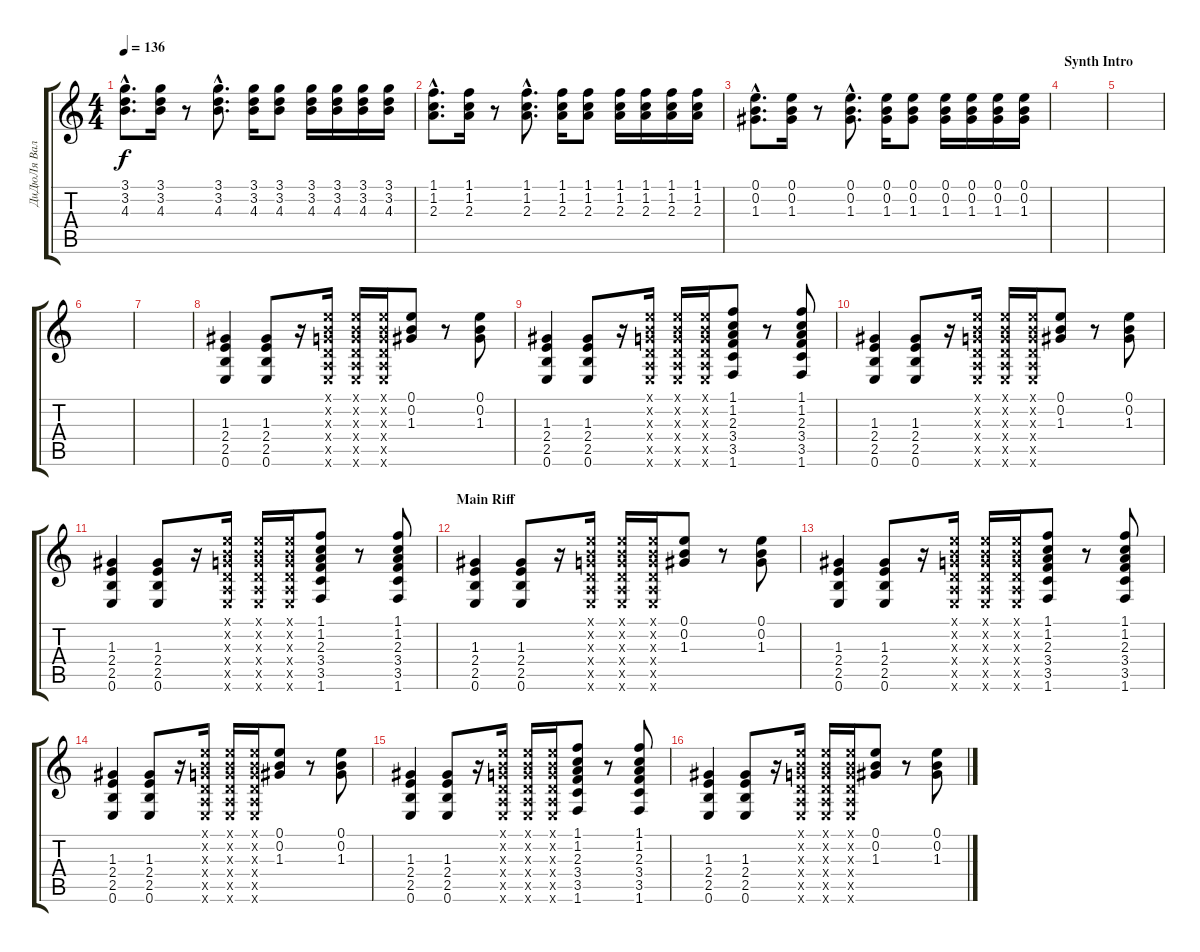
\track ("ДиДюЛя Валерий - 2-ая гитара" "ДиДюЛя Вал") {instrument acousticguitarnylon}
\staff {score tabs}
\tuning (E4 B3 G3 D3 A2 E2) {hide}
\ts (4 4)
\tempo 136
\clef g2
\ks c
(3.1{hac} 3.2{hac} 4.3{hac}).8{d dy f} (3.1 3.2 4.3).16 r.8 (3.1{hac} 3.2{hac} 4.3{hac}).8{d} (3.1 3.2 4.3).16 (3.1 3.2 4.3).8 (3.1 3.2 4.3).16 (3.1 3.2 4.3).16 (3.1 3.2 4.3).16 (3.1 3.2 4.3).16 |
(1.1{hac} 1.2{hac} 2.3{hac}).8{d} (1.1 1.2 2.3).16 r.8 (1.1{hac} 1.2{hac} 2.3{hac}).8{d} (1.1 1.2 2.3).16 (1.1 1.2 2.3).8 (1.1 1.2 2.3).16 (1.1 1.2 2.3).16 (1.1 1.2 2.3).16 (1.1 1.2 2.3).16 |
(0.1{hac} 0.2{hac} 1.3{hac}).8{d} (0.1 0.2 1.3).16 r.8 (0.1{hac} 0.2{hac} 1.3{hac}).8{d} (0.1 0.2 1.3).16 (0.1 0.2 1.3).8 (0.1 0.2 1.3).16 (0.1 0.2 1.3).16 (0.1 0.2 1.3).16 (0.1 0.2 1.3).16 |
\section ("" "Synth Intro")
|
|
|
|
(1.3 2.4 2.5 0.6).4 (1.3 2.4 2.5 0.6).8 r.16 (0.1{x} 0.2{x} 0.3{x} 0.4{x} 0.5{x} 0.6{x}).16 (0.1{x} 0.2{x} 0.3{x} 0.4{x} 0.5{x} 0.6{x}).16 (0.1{x} 0.2{x} 0.3{x} 0.4{x} 0.5{x} 0.6{x}).16 (0.1 0.2 1.3).8 r.8 (0.1 0.2 1.3).8 |
(1.3 2.4 2.5 0.6).4 (1.3 2.4 2.5 0.6).8 r.16 (0.1{x} 0.2{x} 0.3{x} 0.4{x} 0.5{x} 0.6{x}).16 (0.1{x} 0.2{x} 0.3{x} 0.4{x} 0.5{x} 0.6{x}).16 (0.1{x} 0.2{x} 0.3{x} 0.4{x} 0.5{x} 0.6{x}).16 (1.1 1.2 2.3 3.4 3.5 1.6).8 r.8 (1.1 1.2 2.3 3.4 3.5 1.6).8 |
(1.3 2.4 2.5 0.6).4 (1.3 2.4 2.5 0.6).8 r.16 (0.1{x} 0.2{x} 0.3{x} 0.4{x} 0.5{x} 0.6{x}).16 (0.1{x} 0.2{x} 0.3{x} 0.4{x} 0.5{x} 0.6{x}).16 (0.1{x} 0.2{x} 0.3{x} 0.4{x} 0.5{x} 0.6{x}).16 (0.1 0.2 1.3).8 r.8 (0.1 0.2 1.3).8 |
(1.3 2.4 2.5 0.6).4 (1.3 2.4 2.5 0.6).8 r.16 (0.1{x} 0.2{x} 0.3{x} 0.4{x} 0.5{x} 0.6{x}).16 (0.1{x} 0.2{x} 0.3{x} 0.4{x} 0.5{x} 0.6{x}).16 (0.1{x} 0.2{x} 0.3{x} 0.4{x} 0.5{x} 0.6{x}).16 (1.1 1.2 2.3 3.4 3.5 1.6).8 r.8 (1.1 1.2 2.3 3.4 3.5 1.6).8 |
\section ("" "Main Riff")
(1.3 2.4 2.5 0.6).4 (1.3 2.4 2.5 0.6).8 r.16 (0.1{x} 0.2{x} 0.3{x} 0.4{x} 0.5{x} 0.6{x}).16 (0.1{x} 0.2{x} 0.3{x} 0.4{x} 0.5{x} 0.6{x}).16 (0.1{x} 0.2{x} 0.3{x} 0.4{x} 0.5{x} 0.6{x}).16 (0.1 0.2 1.3).8 r.8 (0.1 0.2 1.3).8 |
(1.3 2.4 2.5 0.6).4 (1.3 2.4 2.5 0.6).8 r.16 (0.1{x} 0.2{x} 0.3{x} 0.4{x} 0.5{x} 0.6{x}).16 (0.1{x} 0.2{x} 0.3{x} 0.4{x} 0.5{x} 0.6{x}).16 (0.1{x} 0.2{x} 0.3{x} 0.4{x} 0.5{x} 0.6{x}).16 (1.1 1.2 2.3 3.4 3.5 1.6).8 r.8 (1.1 1.2 2.3 3.4 3.5 1.6).8 |
(1.3 2.4 2.5 0.6).4 (1.3 2.4 2.5 0.6).8 r.16 (0.1{x} 0.2{x} 0.3{x} 0.4{x} 0.5{x} 0.6{x}).16 (0.1{x} 0.2{x} 0.3{x} 0.4{x} 0.5{x} 0.6{x}).16 (0.1{x} 0.2{x} 0.3{x} 0.4{x} 0.5{x} 0.6{x}).16 (0.1 0.2 1.3).8 r.8 (0.1 0.2 1.3).8 |
(1.3 2.4 2.5 0.6).4 (1.3 2.4 2.5 0.6).8 r.16 (0.1{x} 0.2{x} 0.3{x} 0.4{x} 0.5{x} 0.6{x}).16 (0.1{x} 0.2{x} 0.3{x} 0.4{x} 0.5{x} 0.6{x}).16 (0.1{x} 0.2{x} 0.3{x} 0.4{x} 0.5{x} 0.6{x}).16 (1.1 1.2 2.3 3.4 3.5 1.6).8 r.8 (1.1 1.2 2.3 3.4 3.5 1.6).8 |
(1.3 2.4 2.5 0.6).4 (1.3 2.4 2.5 0.6).8 r.16 (0.1{x} 0.2{x} 0.3{x} 0.4{x} 0.5{x} 0.6{x}).16 (0.1{x} 0.2{x} 0.3{x} 0.4{x} 0.5{x} 0.6{x}).16 (0.1{x} 0.2{x} 0.3{x} 0.4{x} 0.5{x} 0.6{x}).16 (0.1 0.2 1.3).8 r.8 (0.1 0.2 1.3).8
